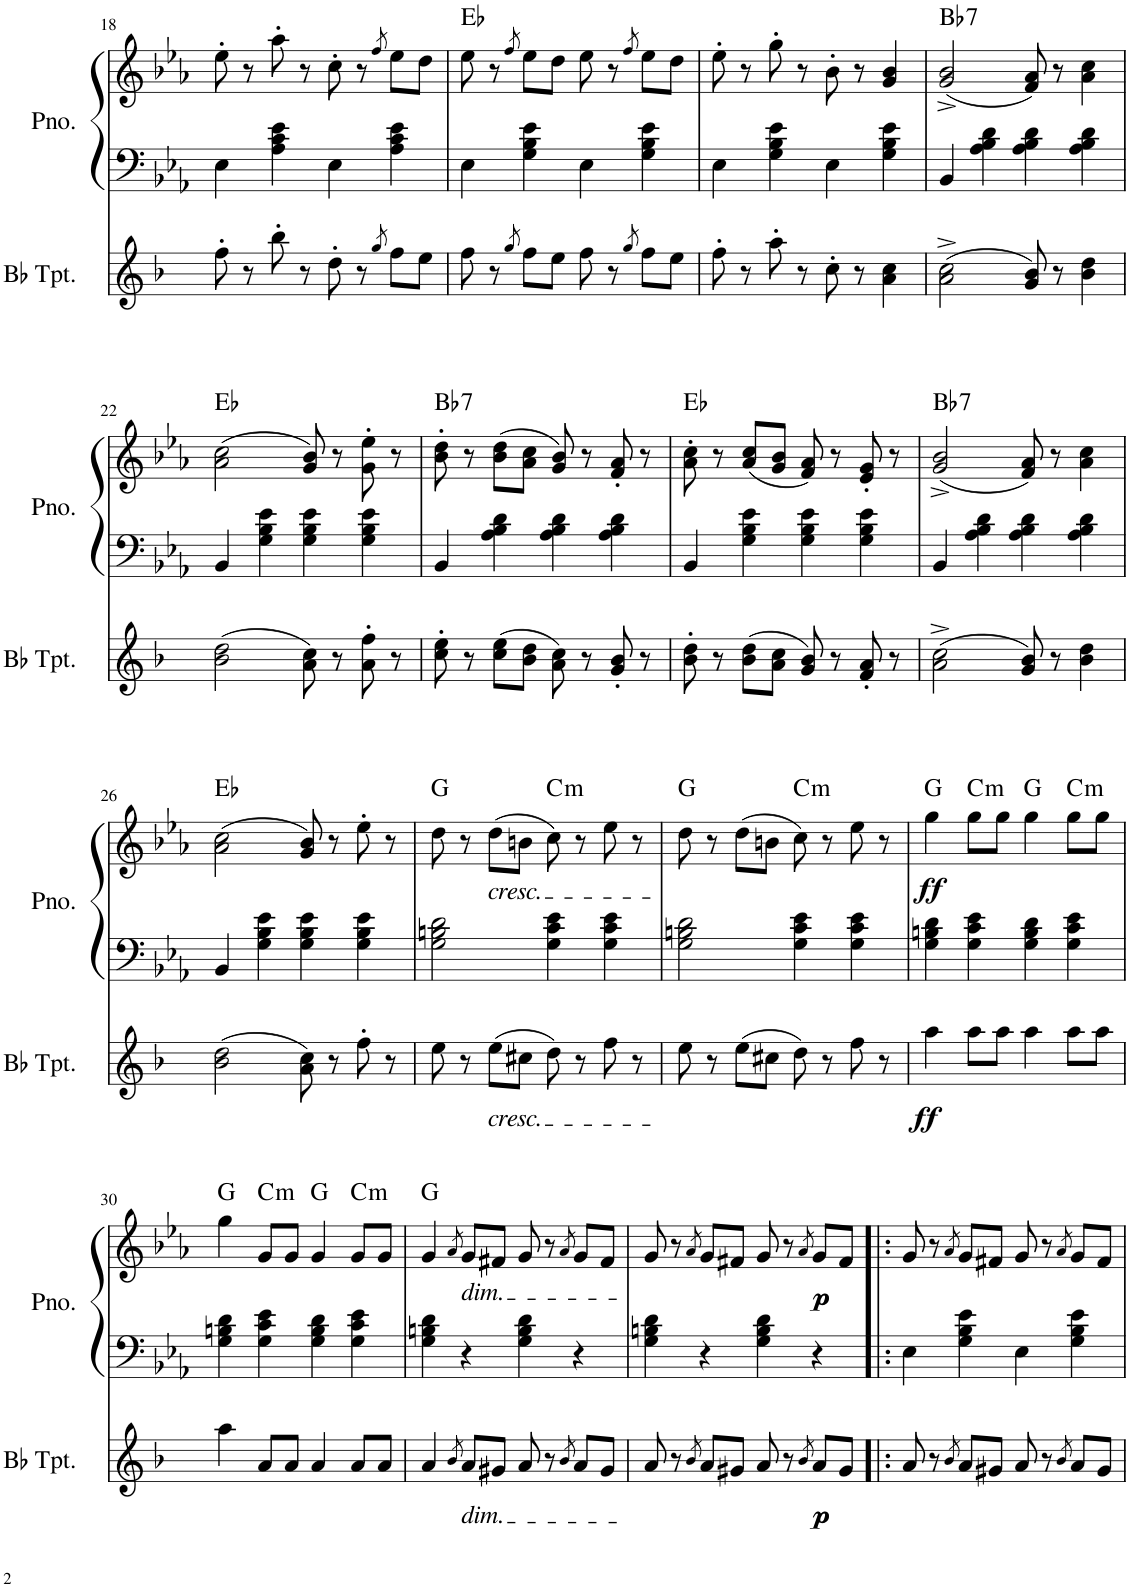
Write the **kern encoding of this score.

**kern	**dynam	**kern	**kern	**dynam	**harte
*part2	*part2	*part1	*part1	*part1	*part1
*staff3	*staff3	*staff2	*staff1	*staff1/2	*
*I"Bb Trumpet	*	*I"Piano	*	*	*
*I'Bb Tpt.	*	*I'Pno.	*	*	*
!!LO:PB:g=z
*clefG2	*	*clefF4	*clefG2	*	*
*Trd1c2	*	*	*	*	*
*k[b-]	*	*k[b-e-a-]	*k[b-e-a-]	*	*
*M2/2	*	*M2/2	*M2/2	*	*
*met(c|)	*	*met(c|)	*met(c|)	*	*
=18	=18	=18	=18	=18	=18
8ff'\	.	4E-\	8ee-'\	.	.
8r	.	.	8r	.	.
8bb-'\	.	4A-\ 4c\ 4e-\	8aa-'\	.	.
8r	.	.	8r	.	.
8dd'\	.	4E-\	8cc'\	.	.
8r	.	.	8r	.	.
8qgg/	.	.	8qff/	.	.
8ff\L	.	4A-\ 4c\ 4e-\	8ee-\L	.	.
8ee\J	.	.	8dd\J	.	.
=19	=19	=19	=19	=19	=19
8ff\	.	4E-\	8ee-\	.	Eb:maj
8r	.	.	8r	.	.
8qgg/	.	.	8qff/	.	.
8ff\L	.	4G\ 4B-\ 4e-\	8ee-\L	.	.
8ee\J	.	.	8dd\J	.	.
8ff\	.	4E-\	8ee-\	.	.
8r	.	.	8r	.	.
8qgg/	.	.	8qff/	.	.
8ff\L	.	4G\ 4B-\ 4e-\	8ee-\L	.	.
8ee\J	.	.	8dd\J	.	.
=20	=20	=20	=20	=20	=20
8ff'\	.	4E-\	8ee-'\	.	.
8r	.	.	8r	.	.
8aa'\	.	4G\ 4B-\ 4e-\	8gg'\	.	.
8r	.	.	8r	.	.
8cc'\	.	4E-\	8b-'\	.	.
8r	.	.	8r	.	.
4a\ 4cc\	.	4G\ 4B-\ 4e-\	4g/ 4b-/	.	.
=21	=21	=21	=21	=21	=21
!	!	!	!	!	!LO:H:kt=7
(2a\^ 2cc\^	.	4BB-/	(2g/^ 2b-/^	.	Bb:7
.	.	4A-\ 4B-\ 4d\	.	.	.
8g/ 8b-/)	.	4A-\ 4B-\ 4d\	8f/ 8a-/)	.	.
8r	.	.	8r	.	.
4b-\ 4dd\	.	4A-\ 4B-\ 4d\	4a-\ 4cc\	.	.
!!LO:LB:g=z
=22	=22	=22	=22	=22	=22
(2b-\ 2dd\	.	4BB-/	(2a-\ 2cc\	.	Eb:maj
.	.	4G\ 4B-\ 4e-\	.	.	.
8a\ 8cc\)	.	4G\ 4B-\ 4e-\	8g/ 8b-/)	.	.
8r	.	.	8r	.	.
8a\' 8ff\'	.	4G\ 4B-\ 4e-\	8g\' 8ee-\'	.	.
8r	.	.	8r	.	.
=23	=23	=23	=23	=23	=23
!	!	!	!	!	!LO:H:kt=7
8cc\' 8ee\'	.	4BB-/	8b-\' 8dd\'	.	Bb:7
8r	.	.	8r	.	.
(8cc\ 8ee\L	.	4A-\ 4B-\ 4d\	(8b-\ 8dd\L	.	.
8b-\ 8dd\J	.	.	8a-\ 8cc\J	.	.
8a\ 8cc\)	.	4A-\ 4B-\ 4d\	8g/ 8b-/)	.	.
8r	.	.	8r	.	.
8g/' 8b-/'	.	4A-\ 4B-\ 4d\	8f/' 8a-/'	.	.
8r	.	.	8r	.	.
=24	=24	=24	=24	=24	=24
8b-\' 8dd\'	.	4BB-/	8a-\' 8cc\'	.	Eb:maj
8r	.	.	8r	.	.
(8b-\ 8dd\L	.	4G\ 4B-\ 4e-\	(8a-/ 8cc/L	.	.
8a\ 8cc\J	.	.	8g/ 8b-/J	.	.
8g/ 8b-/)	.	4G\ 4B-\ 4e-\	8f/ 8a-/)	.	.
8r	.	.	8r	.	.
8f/' 8a/'	.	4G\ 4B-\ 4e-\	8e-/' 8g/'	.	.
8r	.	.	8r	.	.
=25	=25	=25	=25	=25	=25
!	!	!	!	!	!LO:H:kt=7
(2a\^ 2cc\^	.	4BB-/	(2g/^ 2b-/^	.	Bb:7
.	.	4A-\ 4B-\ 4d\	.	.	.
8g/ 8b-/)	.	4A-\ 4B-\ 4d\	8f/ 8a-/)	.	.
8r	.	.	8r	.	.
4b-\ 4dd\	.	4A-\ 4B-\ 4d\	4a-\ 4cc\	.	.
!!LO:LB:g=z
=26	=26	=26	=26	=26	=26
(2b-\ 2dd\	.	4BB-/	(2a-\ 2cc\	.	Eb:maj
.	.	4G\ 4B-\ 4e-\	.	.	.
8a\ 8cc\)	.	4G\ 4B-\ 4e-\	8g/ 8b-/)	.	.
8r	.	.	8r	.	.
8ff'\	.	4G\ 4B-\ 4e-\	8ee-'\	.	.
8r	.	.	8r	.	.
=27	=27	=27	=27	=27	=27
8ee\	.	2G\ 2Bn\ 2d\	8dd\	.	G:maj
8r	.	.	8r	.	.
!	!	!	!LO:TX:b:i:t=cresc.	!	!
!LO:TX:b:i:t=cresc.	!	!	!	!	!
(8ee\L	.	.	(8dd\L	.	.
8cc#X\J	.	.	8bn\J	.	.
!	!	!	!	!	!LO:H:kt=m
8dd\)	.	4G\ 4c\ 4e-\	8cc\)	.	C:min
8r	.	.	8r	.	.
8ff\	.	4G\ 4c\ 4e-\	8ee-\	.	.
8r	.	.	8r	.	.
=28	=28	=28	=28	=28	=28
8ee\	.	2G\ 2Bn\ 2d\	8dd\	.	G:maj
8r	.	.	8r	.	.
(8ee\L	.	.	(8dd\L	.	.
8cc#X\J	.	.	8bn\J	.	.
!	!	!	!	!	!LO:H:kt=m
8dd\)	.	4G\ 4c\ 4e-\	8cc\)	.	C:min
8r	.	.	8r	.	.
8ff\	.	4G\ 4c\ 4e-\	8ee-\	.	.
8r	.	.	8r	.	.
=29	=29	=29	=29	=29	=29
!	!LO:DY:b	!	!	!LO:DY:b	!
4aa\	ff	4G\ 4Bn\ 4d\	4gg\	ff	G:maj
!	!	!	!	!	!LO:H:kt=m
8aa\L	.	4G\ 4c\ 4e-\	8gg\L	.	C:min
8aa\J	.	.	8gg\J	.	.
4aa\	.	4G\ 4B\ 4d\	4gg\	.	G:maj
!	!	!	!	!	!LO:H:kt=m
8aa\L	.	4G\ 4c\ 4e-\	8gg\L	.	C:min
8aa\J	.	.	8gg\J	.	.
!!LO:LB:g=z
=30	=30	=30	=30	=30	=30
4aa\	.	4G\ 4Bn\ 4d\	4gg\	.	G:maj
!	!	!	!	!	!LO:H:kt=m
8a/L	.	4G\ 4c\ 4e-\	8g/L	.	C:min
8a/J	.	.	8g/J	.	.
4a/	.	4G\ 4B\ 4d\	4g/	.	G:maj
!	!	!	!	!	!LO:H:kt=m
8a/L	.	4G\ 4c\ 4e-\	8g/L	.	C:min
8a/J	.	.	8g/J	.	.
=31	=31	=31	=31	=31	=31
4a/	.	4G\ 4Bn\ 4d\	4g/	.	G:maj
8qb-/	.	.	8qa-/	.	.
!	!	!	!LO:TX:b:i:t=dim.	!	!
!LO:TX:b:i:t=dim.	!	!	!	!	!
8a/L	.	4r	8g/L	.	.
8g#X/J	.	.	8f#X/J	.	.
8a/	.	4G\ 4B\ 4d\	8g/	.	.
8r	.	.	8r	.	.
8qb-/	.	.	8qa-/	.	.
8a/L	.	4r	8g/L	.	.
8g#/J	.	.	8f#/J	.	.
=32	=32	=32	=32	=32	=32
8a/	.	4G\ 4Bn\ 4d\	8g/	.	.
8r	.	.	8r	.	.
8qb-/	.	.	8qa-/	.	.
8a/L	.	4r	8g/L	.	.
8g#X/J	.	.	8f#X/J	.	.
8a/	.	4G\ 4B\ 4d\	8g/	.	.
8r	.	.	8r	.	.
8qb-/	.	.	8qa-/	.	.
!	!LO:DY:b	!	!	!	!
!	!LO:DY:n=1:b	!	!	!LO:DY:b	!
!	!	!	!	!LO:DY:n=1:b	!
8a/L	p p	4r	8g/L	p p	.
8g#/J	.	.	8f#/J	.	.
=33!|:	=33!|:	=33!|:	=33!|:	=33!|:	=33!|:
8a/	.	4E-\	8g/	.	.
8r	.	.	8r	.	.
8qb-/	.	.	8qa-/	.	.
8a/L	.	4G\ 4B-\ 4e-\	8g/L	.	.
8g#X/J	.	.	8f#X/J	.	.
8a/	.	4E-\	8g/	.	.
8r	.	.	8r	.	.
8qb-/	.	.	8qa-/	.	.
8a/L	.	4G\ 4B-\ 4e-\	8g/L	.	.
8g#/J	.	.	8f#/J	.	.
=	=	=	=	=	=
*-	*-	*-	*-	*-	*-
